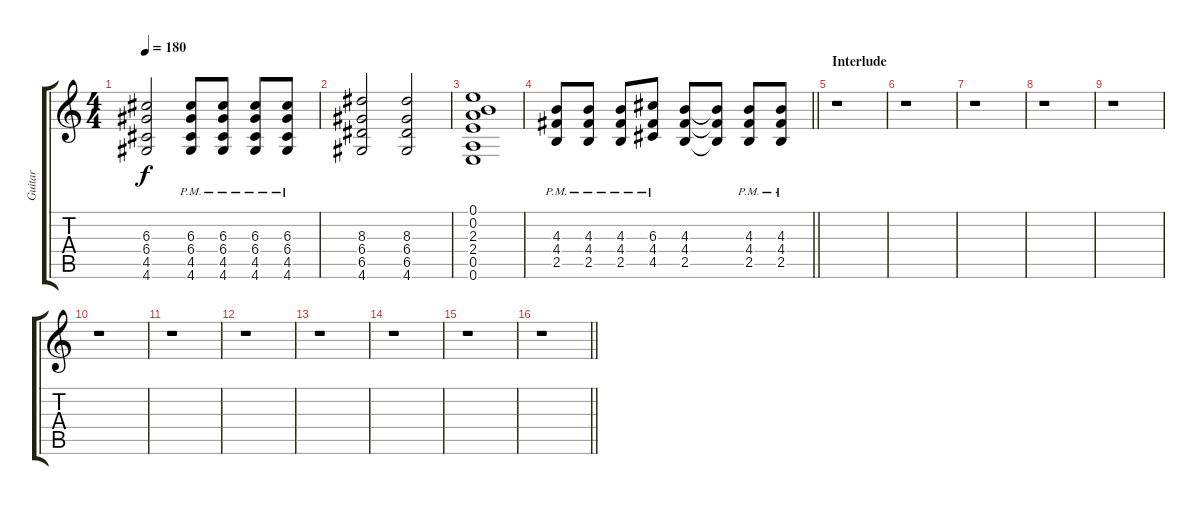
\track ("Guitar" "Guitar") {instrument electricguitarmuted}
\staff {score tabs}
\tuning (E4 B3 G3 D3 A2 E2) {hide}
\ts (4 4)
\tempo 180
\clef g2
\ks c
(6.3 6.4 4.5 4.6).2{dy f} (6.3{pm} 6.4{pm} 4.5{pm} 4.6{pm}).8 (6.3{pm} 6.4{pm} 4.5{pm} 4.6{pm}).8 (6.3{pm} 6.4{pm} 4.5{pm} 4.6{pm}).8 (6.3{pm} 6.4{pm} 4.5{pm} 4.6{pm}).8 |
(8.3 6.4 6.5 4.6).2 (8.3 6.4 6.5 4.6).2 |
(0.1 0.2 2.3 2.4 0.5 0.6).1 |
\barLineRight lightlight
(4.3{pm} 4.4{pm} 2.5{pm}).8 (4.3{pm} 4.4{pm} 2.5{pm}).8 (4.3{pm} 4.4{pm} 2.5{pm}).8 (6.3{pm} 4.4{pm} 4.5{pm}).8 (4.3 4.4 2.5).8 (4.3{t} 4.4{t} 2.5{t}).8 (4.3{pm} 4.4{pm} 2.5{pm}).8 (4.3{pm} 4.4{pm} 2.5{pm}).8 |
\section ("" "Interlude")
r.1 |
r.1 |
r.1 |
r.1 |
r.1 |
r.1 |
r.1 |
r.1 |
r.1 |
r.1 |
r.1 |
\barLineRight lightlight
r.1
